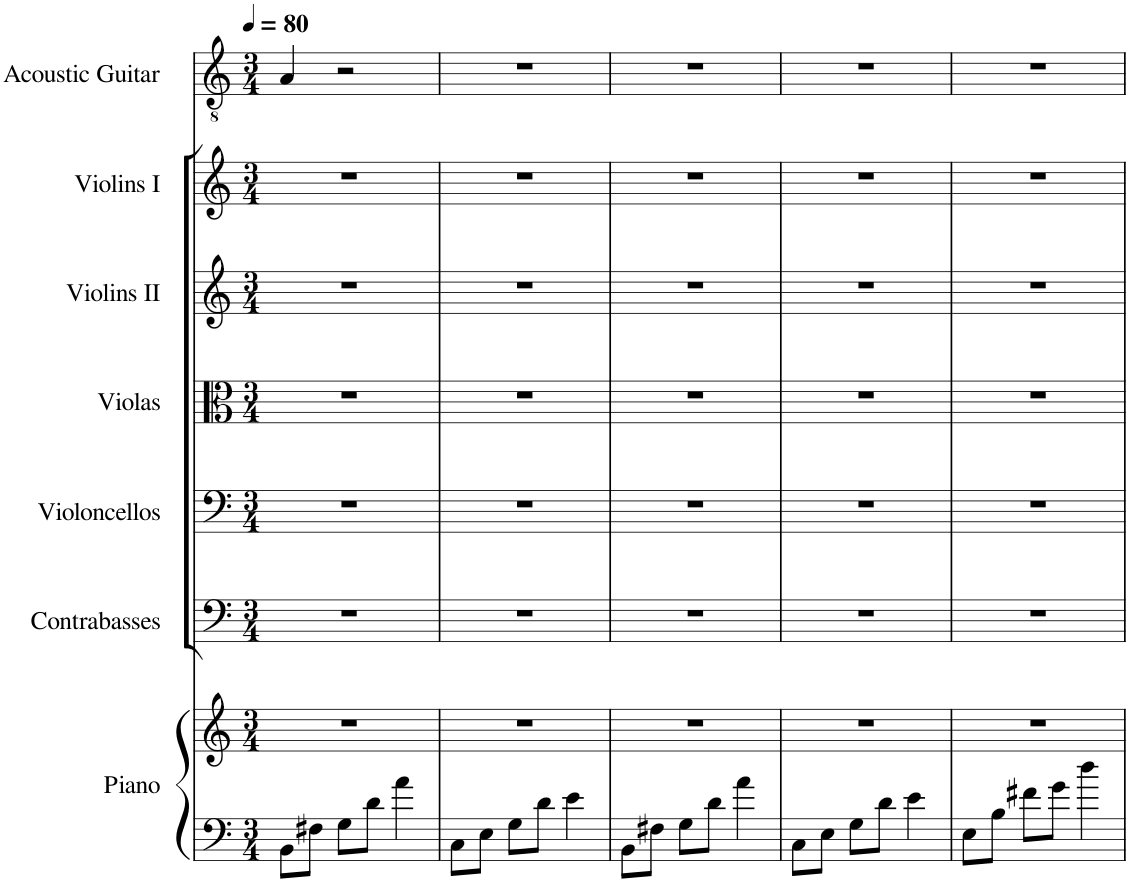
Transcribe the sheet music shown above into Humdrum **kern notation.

**kern	**kern	**kern	**kern	**kern	**kern	**kern	**kern
*part7	*part7	*part6	*part5	*part4	*part3	*part2	*part1
*staff8	*staff7	*staff6	*staff5	*staff4	*staff3	*staff2	*staff1
*I"Piano	*	*I"Contrabasses	*I"Violoncellos	*I"Violas	*I"Violins II	*I"Violins I	*I"Acoustic Guitar
*I'Pno.	*	*I'Cb.	*I'Vc.	*I'Vla.	*I'Vln. II	*I'Vln. I	*I'Guit.
*clefF4	*clefG2	*clefF4	*clefF4	*clefC3	*clefG2	*clefG2	*clefGv2
*	*	*Trd7c12	*	*	*	*	*
*k[]	*k[]	*k[]	*k[]	*k[]	*k[]	*k[]	*k[]
*M3/4	*M3/4	*M3/4	*M3/4	*M3/4	*M3/4	*M3/4	*M3/4
*MM80	*MM80	*MM80	*MM80	*MM80	*MM80	*MM80	*MM80
=1	=1	=1	=1	=1	=1	=1	=1
8BB\L	2.r	2.r	2.r	2.r	2.r	2.r	4A/
8F#X\J	.	.	.	.	.	.	.
8G\L	.	.	.	.	.	.	2r
8d\J	.	.	.	.	.	.	.
4a\	.	.	.	.	.	.	.
=2	=2	=2	=2	=2	=2	=2	=2
8C\L	2.r	2.r	2.r	2.r	2.r	2.r	2.r
8E\J	.	.	.	.	.	.	.
8G\L	.	.	.	.	.	.	.
8d\J	.	.	.	.	.	.	.
4e\	.	.	.	.	.	.	.
=3	=3	=3	=3	=3	=3	=3	=3
8BB\L	2.r	2.r	2.r	2.r	2.r	2.r	2.r
8F#X\J	.	.	.	.	.	.	.
8G\L	.	.	.	.	.	.	.
8d\J	.	.	.	.	.	.	.
4a\	.	.	.	.	.	.	.
=4	=4	=4	=4	=4	=4	=4	=4
8C\L	2.r	2.r	2.r	2.r	2.r	2.r	2.r
8E\J	.	.	.	.	.	.	.
8G\L	.	.	.	.	.	.	.
8d\J	.	.	.	.	.	.	.
4e\	.	.	.	.	.	.	.
=5	=5	=5	=5	=5	=5	=5	=5
8E\L	2.r	2.r	2.r	2.r	2.r	2.r	2.r
8B\J	.	.	.	.	.	.	.
8f#X\L	.	.	.	.	.	.	.
8g\J	.	.	.	.	.	.	.
4dd\	.	.	.	.	.	.	.
=	=	=	=	=	=	=	=
*-	*-	*-	*-	*-	*-	*-	*-
